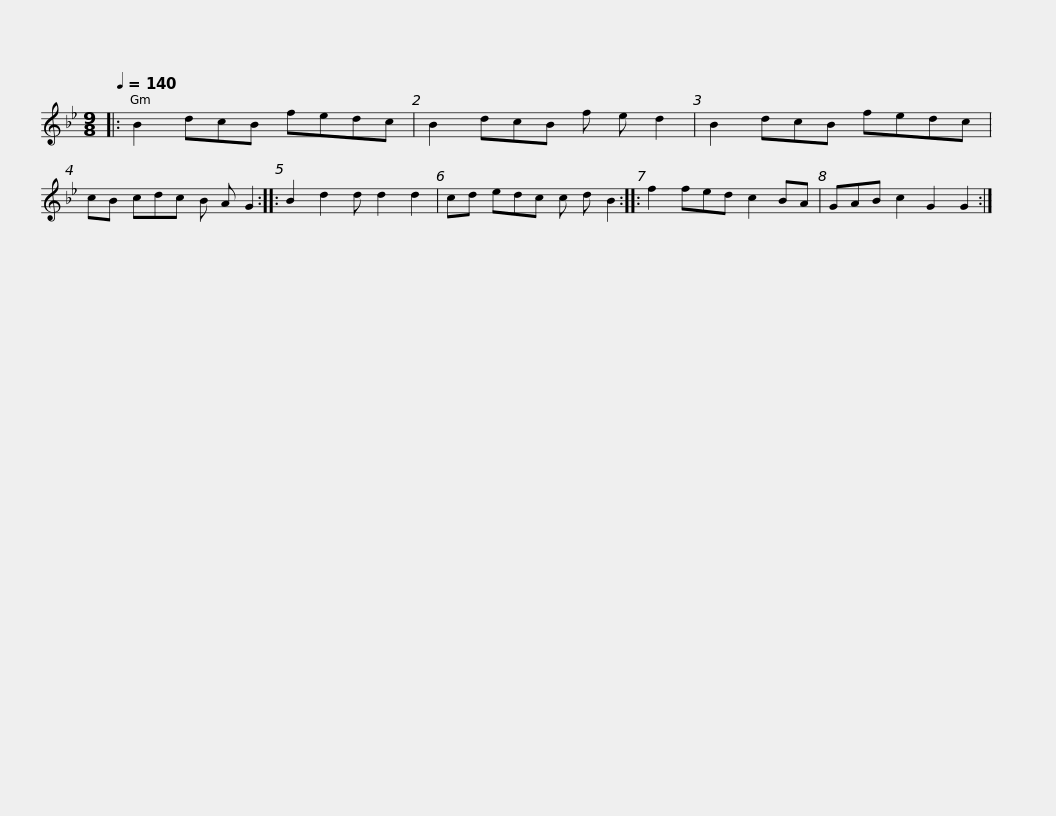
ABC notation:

X:1
L:1/8
Q:1/4=140
M:9/8
I:linebreak $
K:Gmin
V:1 treble
V:1
|: B2 dcB fedc | B2 dcB f e d2 | B2 dcB fedc | cB cdc B A G2 :: B2 d2 d d2 d2 |$ %5
 cd edc c d B2 :: f2 fed c2 BA | GAB c2 G2 G2 :| %8
